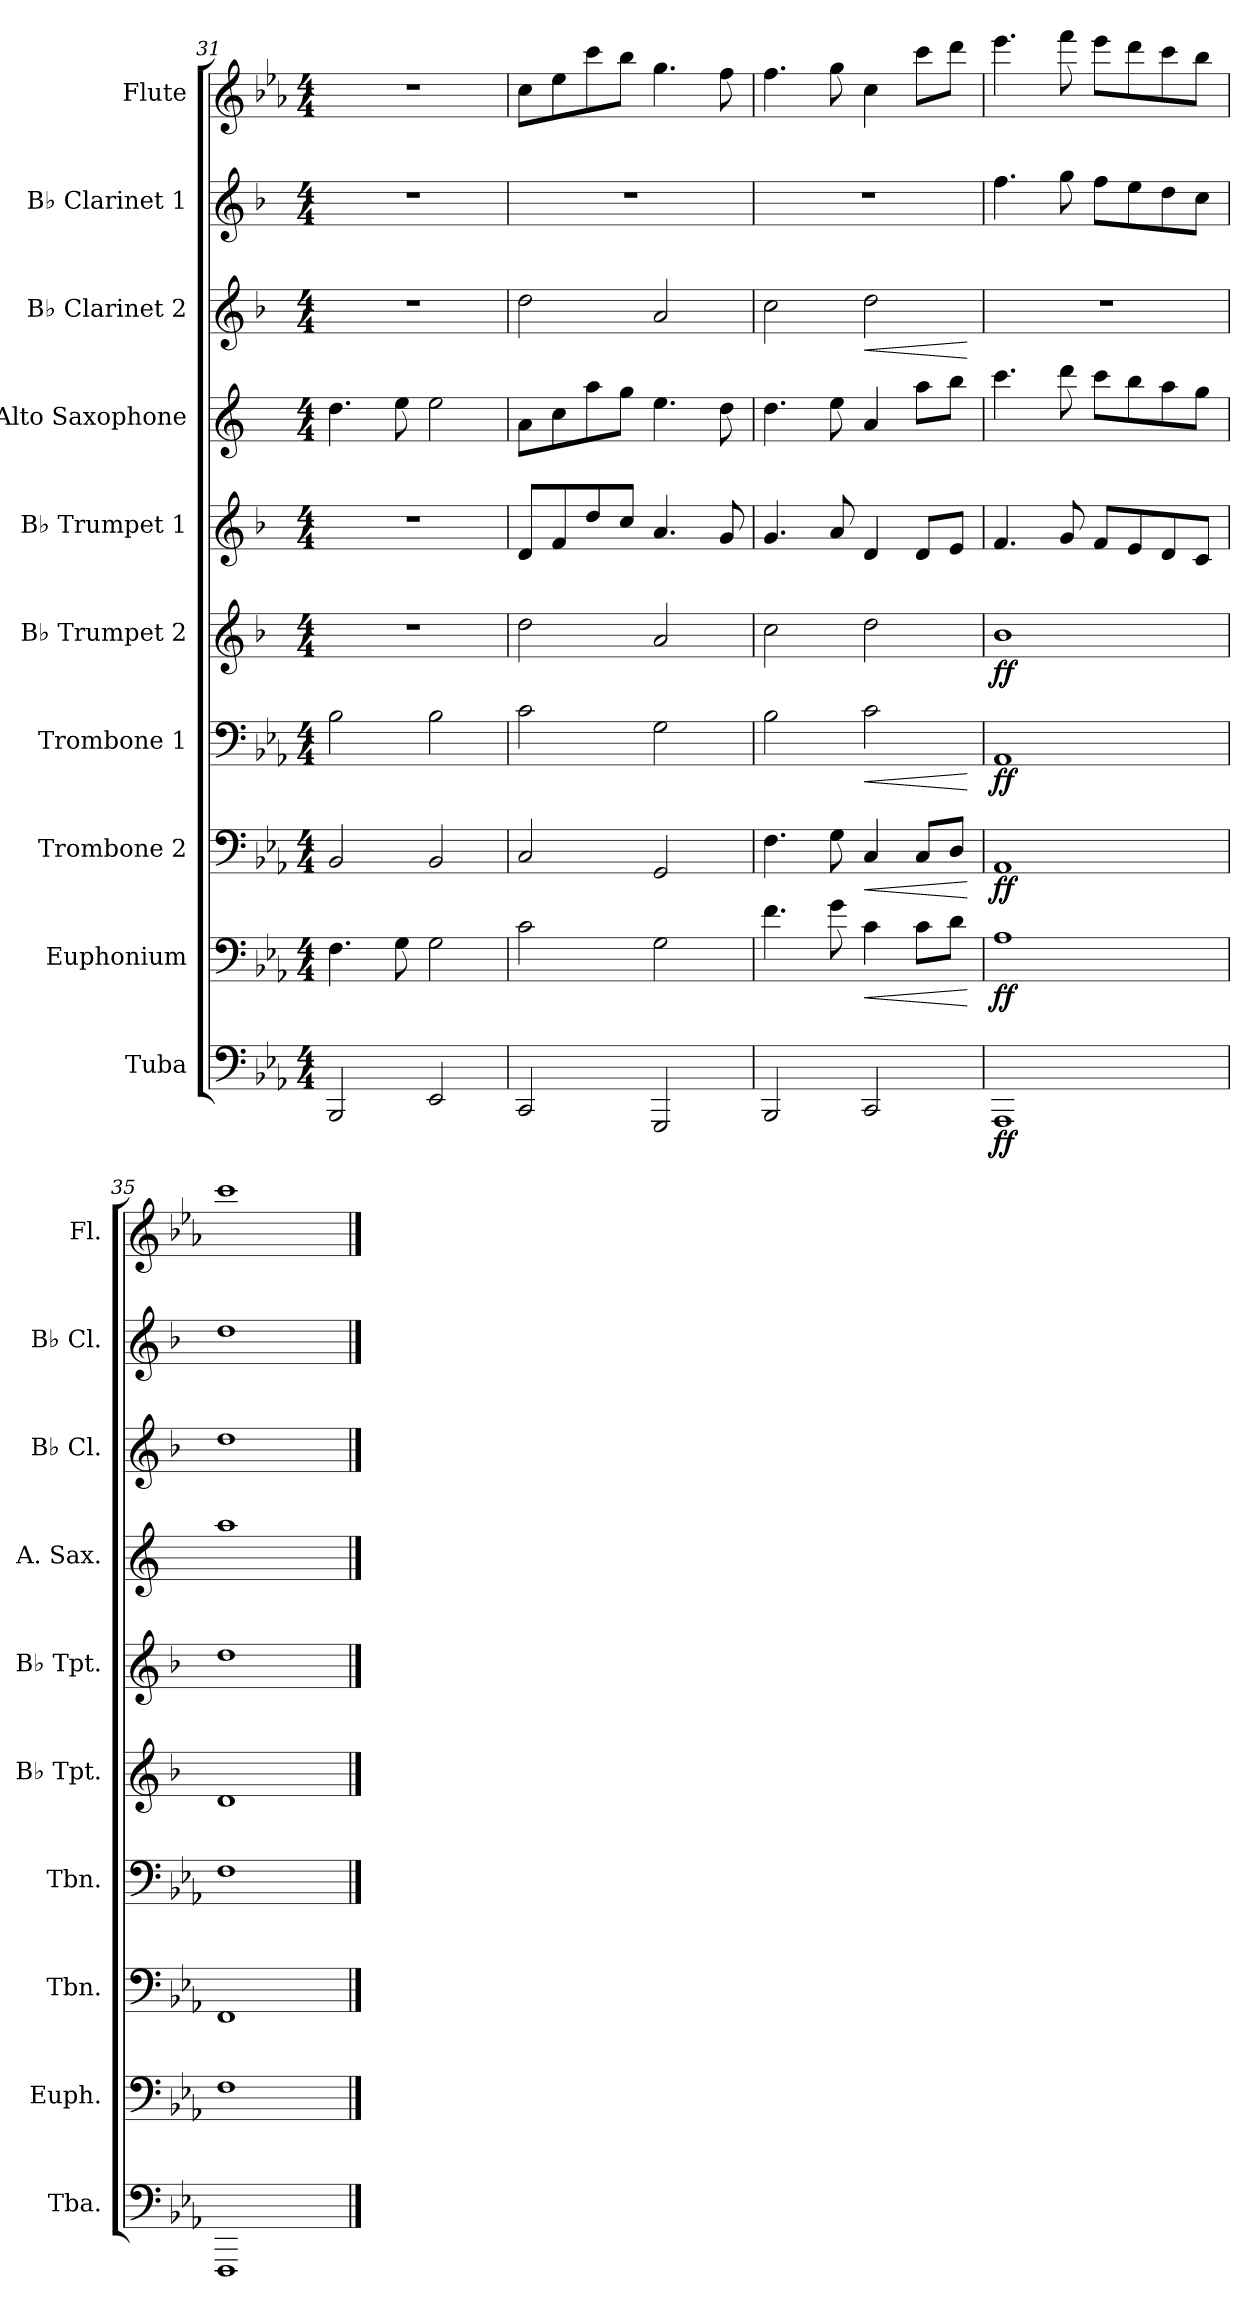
**kern	**dynam	**kern	**dynam	**kern	**dynam	**kern	**dynam	**kern	**dynam	**kern	**kern	**kern	**dynam	**kern	**kern
*part10	*part10	*part9	*part9	*part8	*part8	*part7	*part7	*part6	*part6	*part5	*part4	*part3	*part3	*part2	*part1
*staff10	*staff10	*staff9	*staff9	*staff8	*staff8	*staff7	*staff7	*staff6	*staff6	*staff5	*staff4	*staff3	*staff3	*staff2	*staff1
*I"Tuba	*	*I"Euphonium	*	*I"Trombone 2	*	*I"Trombone 1	*	*I"B♭ Trumpet 2	*	*I"B♭ Trumpet 1	*I"Alto Saxophone	*I"B♭ Clarinet 2	*	*I"B♭ Clarinet 1	*I"Flute
*I'Tba.	*	*I'Euph.	*	*I'Tbn.	*	*I'Tbn.	*	*I'B♭ Tpt.	*	*I'B♭ Tpt.	*I'A. Sax.	*I'B♭ Cl.	*	*I'B♭ Cl.	*I'Fl.
*clefF4	*	*clefF4	*	*clefF4	*	*clefF4	*	*clefG2	*	*clefG2	*clefG2	*clefG2	*	*clefG2	*clefG2
*	*	*	*	*	*	*	*	*ITrd1c2	*	*ITrd1c2	*ITrd5c9	*ITrd1c2	*	*ITrd1c2	*
*k[b-e-a-]	*	*k[b-e-a-]	*	*k[b-e-a-]	*	*k[b-e-a-]	*	*k[b-e-a-]	*	*k[b-e-a-]	*k[b-e-a-]	*k[b-e-a-]	*	*k[b-e-a-]	*k[b-e-a-]
*M4/4	*	*M4/4	*	*M4/4	*	*M4/4	*	*M4/4	*	*M4/4	*M4/4	*M4/4	*	*M4/4	*M4/4
=31	=31	=31	=31	=31	=31	=31	=31	=31	=31	=31	=31	=31	=31	=31	=31
2BBB-/	.	4.F\	.	2BB-/	.	2B-\	.	1r	.	1r	4.f\	1r	.	1r	1r
.	.	8G\	.	.	.	.	.	.	.	.	8g\	.	.	.	.
2EE-/	.	2G\	.	2BB-/	.	2B-\	.	.	.	.	2g\	.	.	.	.
!!LO:PB:g=z
=32	=32	=32	=32	=32	=32	=32	=32	=32	=32	=32	=32	=32	=32	=32	=32
2CC/	.	2c\	.	2C/	.	2c\	.	2cc\	.	8c/L	8c\L	2cc\	.	1r	8cc\L
.	.	.	.	.	.	.	.	.	.	8e-/	8e-\	.	.	.	8ee-\
.	.	.	.	.	.	.	.	.	.	8cc/	8cc\	.	.	.	8ccc\
.	.	.	.	.	.	.	.	.	.	8b-/J	8b-\J	.	.	.	8bb-\J
2GGG/	.	2G\	.	2GG/	.	2G\	.	2g/	.	4.g/	4.g\	2g/	.	.	4.gg\
.	.	.	.	.	.	.	.	.	.	8f/	8f\	.	.	.	8ff\
=33	=33	=33	=33	=33	=33	=33	=33	=33	=33	=33	=33	=33	=33	=33	=33
2BBB-/	.	4.f\	.	4.F\	.	2B-\	.	2b-\	.	4.f/	4.f\	2b-\	.	1r	4.ff\
.	.	8g\	.	8G\	.	.	.	.	.	8g/	8g\	.	.	.	8gg\
!	!	!	!LO:HP:b	!	!LO:HP:b	!	!LO:HP:b	!	!	!	!	!	!LO:HP:b	!	!
2CC/	.	4c\	<	4C/	<	2c\	<	2cc\	.	4c/	4c/	2cc\	<	.	4cc\
.	.	8c\L	.	8C/L	.	.	.	.	.	8c/L	8cc\L	.	.	.	8ccc\L
.	.	8d\J	.	8D/J	.	.	.	.	.	8d/J	8dd\J	.	.	.	8ddd\J
.	.	.	[	.	[	.	[	.	.	.	.	.	[	.	.
=34	=34	=34	=34	=34	=34	=34	=34	=34	=34	=34	=34	=34	=34	=34	=34
!	!LO:DY:b	!	!LO:DY:b	!	!LO:DY:b	!	!LO:DY:b	!	!LO:DY:b	!	!	!	!	!	!
1AAA-	ff	1A-	ff	1AA-	ff	1AA-	ff	1a-	ff	4.e-/	4.ee-\	1r	.	4.ee-\	4.eee-\
.	.	.	.	.	.	.	.	.	.	8f/	8ff\	.	.	8ff\	8fff\
.	.	.	.	.	.	.	.	.	.	8e-/L	8ee-\L	.	.	8ee-\L	8eee-\L
.	.	.	.	.	.	.	.	.	.	8d/	8dd\	.	.	8dd\	8ddd\
.	.	.	.	.	.	.	.	.	.	8c/	8cc\	.	.	8cc\	8ccc\
.	.	.	.	.	.	.	.	.	.	8B-/J	8b-\J	.	.	8b-\J	8bb-\J
=35	=35	=35	=35	=35	=35	=35	=35	=35	=35	=35	=35	=35	=35	=35	=35
1FFF	.	1F	.	1FF	.	1F	.	1c	.	1cc	1cc	1cc	.	1cc	1ccc
==	==	==	==	==	==	==	==	==	==	==	==	==	==	==	==
*-	*-	*-	*-	*-	*-	*-	*-	*-	*-	*-	*-	*-	*-	*-	*-
